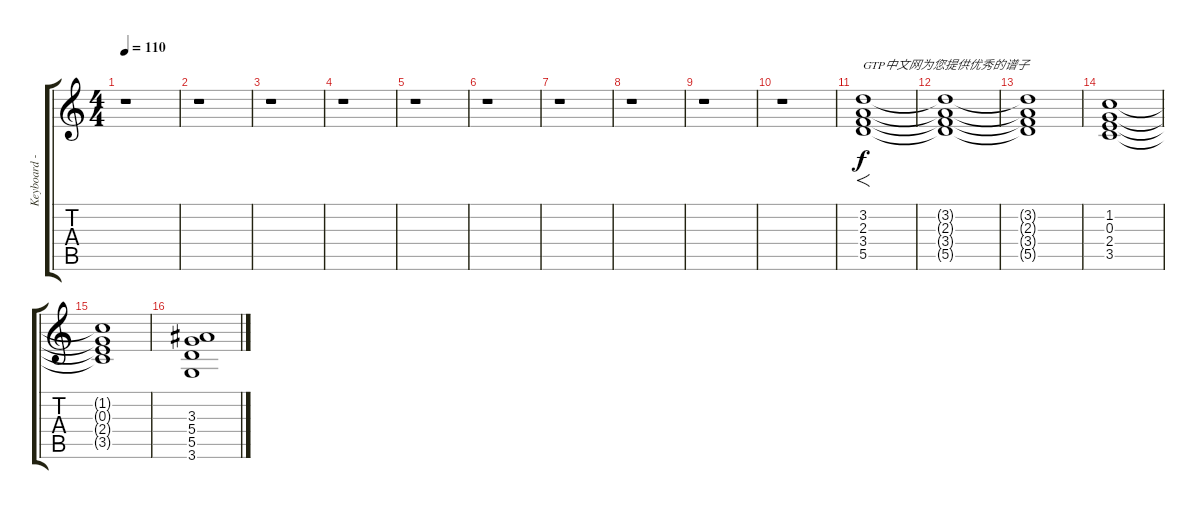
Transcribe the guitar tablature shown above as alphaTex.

\track ("Keyboard - Choir Aahs" "Keyboard -") {instrument choiraahs}
\staff {score tabs}
\tuning (E5 B4 G4 D4 A3 E3) {hide}
\ts (4 4)
\tempo 110
\clef g2
\ks c
r.1{dy f instrument choiraahs} |
r.1 |
r.1 |
r.1 |
r.1 |
r.1 |
r.1 |
r.1 |
r.1 |
r.1 |
(3.2 2.3 3.4 5.5).1{f txt "GTP中文网为您提供优秀的谱子"} |
(3.2{t} 2.3{t} 3.4{t} 5.5{t}).1 |
(3.2{t} 2.3{t} 3.4{t} 5.5{t}).1 |
(1.2 0.3 2.4 3.5).1 |
(1.2{t} 0.3{t} 2.4{t} 3.5{t}).1 |
(3.3 5.4 5.5 3.6).1
